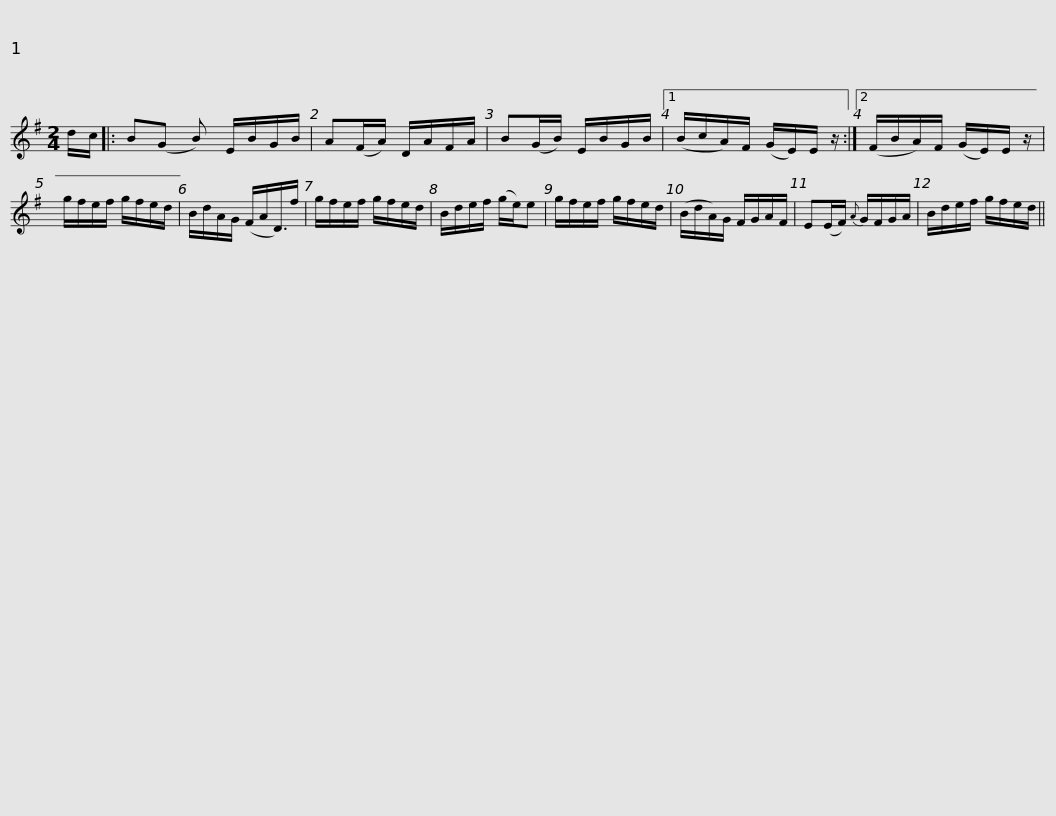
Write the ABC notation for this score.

X:1
L:1/8
M:2/4
I:linebreak $
K:Emin
V:1 treble
V:1
 d/c/ |: B(G B) E/B/G/B/ | A(F/A/) D/A/F/A/ | B(G/B/) E/B/G/B/ |1 (B/c/A/)F/ (G/E/)E/ z/ :|2 %5
 (F/B/A/)F/ (G/E/)E/ z/ | g/f/e/f/ g/f/e/d/ |$ B/d/A/G/ (F/A/D3/4)f/ | g/f/e/f/ g/f/e/d/ | B/d/e/f/ (g/e/)e | %10
 g/f/e/f/ g/f/e/d/ | (B/d/A/)G/ F/G/A/F/ | E(E/F/){A} G/F/G/A/ |$ B/d/e/f/ g/f/e/d/ || %14
